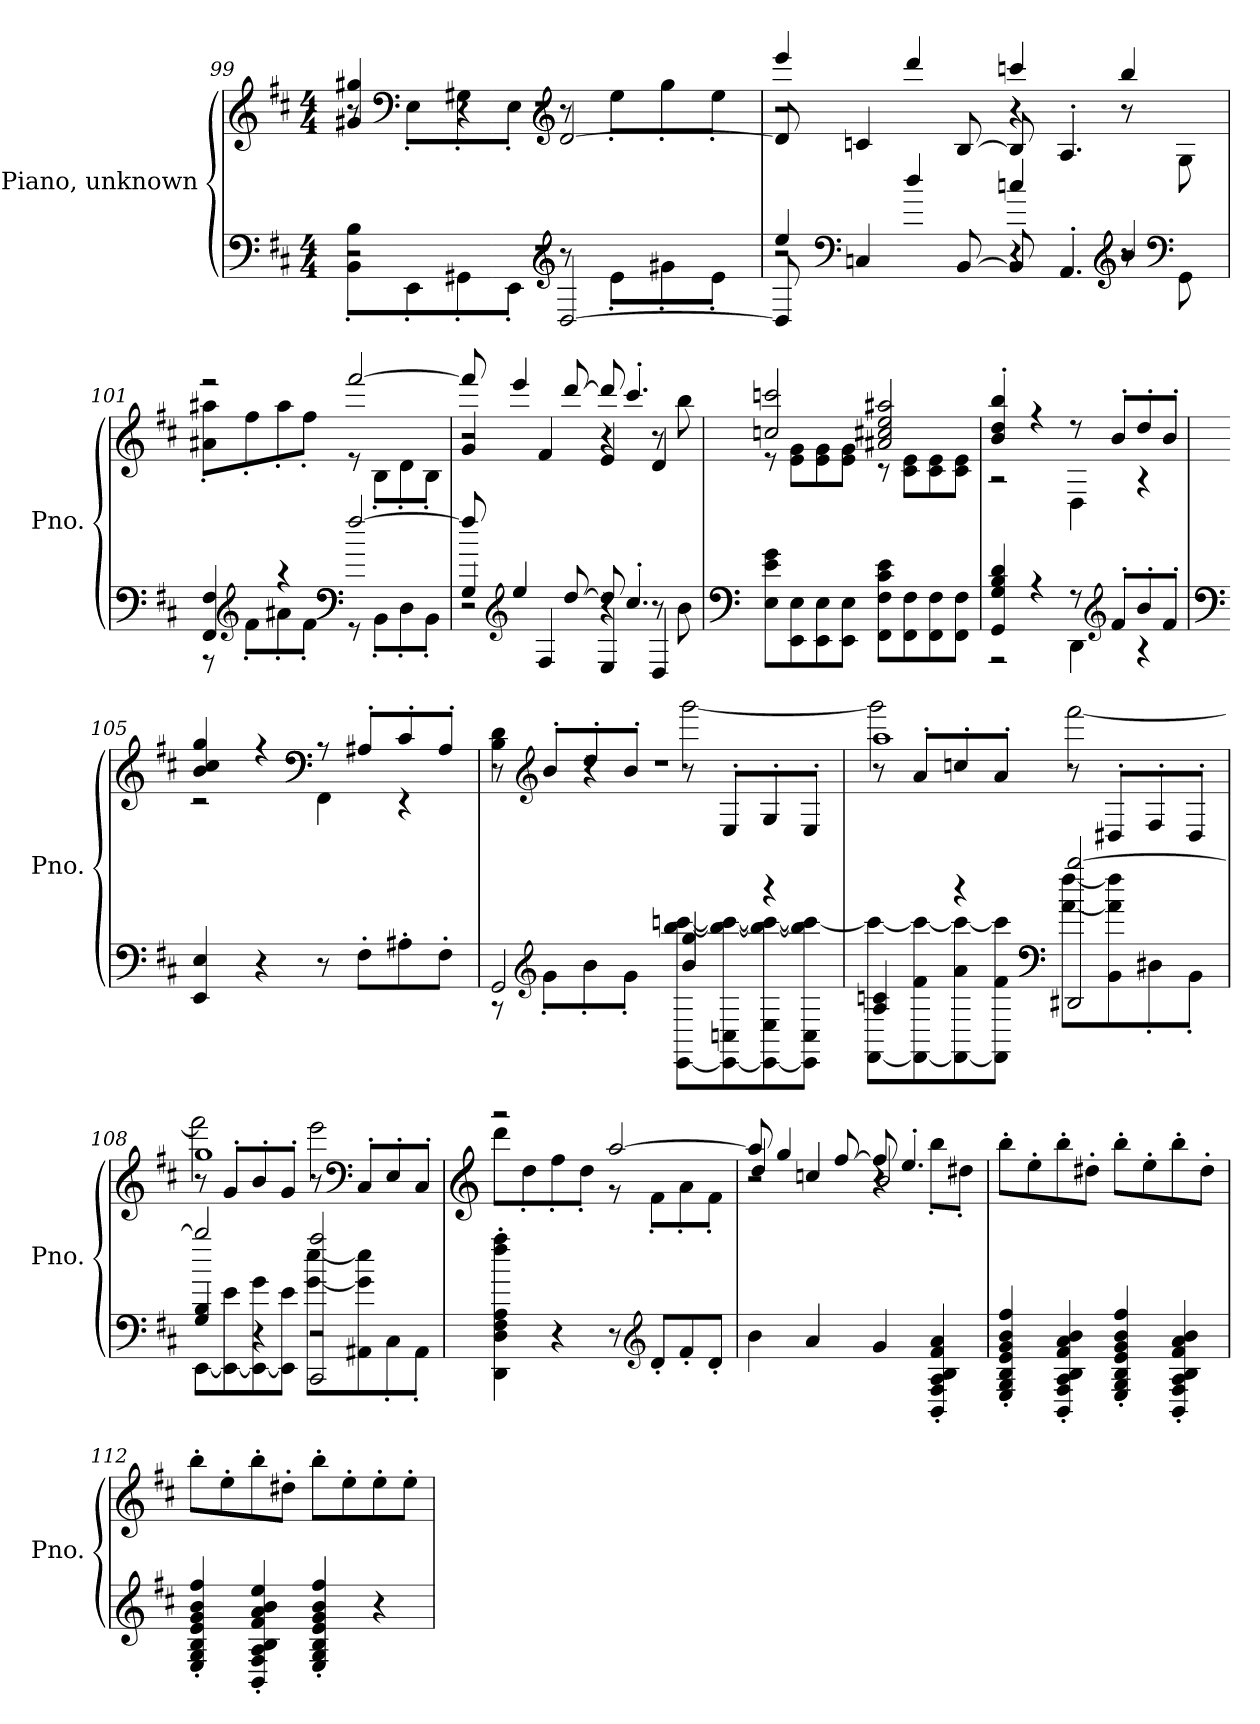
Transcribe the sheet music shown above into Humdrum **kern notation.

**kern	**kern
*part1	*part1
*staff2	*staff1
*I"Piano, unknown	*
*I'Pno.	*
*clefF4	*clefG2
*k[f#c#]	*k[f#c#]
*M4/4	*M4/4
=99	=99
*^	*^
*	*^	*	*^
1r	8BB\' 8B\'L	2r	1r	8r	4g#X/ 4gg#X/
*	*	*	*clefF4	*	*
.	8EE'\	.	.	8E'\L	.
.	8GG#X'\	.	.	8G#X'\	4r
.	8EE'\J	.	.	8E'\J	.
*clefG2	*	*	*clefG2	*	*
.	8r	[2D/	.	8r	[2d/
.	8e'\L	.	.	8ee'\L	.
.	8g#X'\	.	.	8gg#'\	.
.	8e'\J	.	.	8ee'\J	.
!!LO:PB:g=z	!!	!!
=100	=100	=100	=100	=100	=100
4ee/	2r	8D/]	4eee/	2r	8d/]
*clefF4	*	*	*	*	*
.	.	4Cn/	.	.	4cn/
4dd/	.	.	4ddd/	.	.
.	.	[8BB/	.	.	[8B/
4ccn/	4r	8BB/]	4cccn/	4r	8B/]
.	.	4.AA'/	.	.	4.A'/
*clefG2	*	*	*	*	*
4b/	8r	.	4bb/	8r	.
*clefF4	*	*	*	*	*
.	8GG\	.	.	8G\	.
*	*v	*v	*	*	*
*	*	*	*v	*v
=101	=101	=101	=101
4FF#/ 4F#/	8r	2r	8a#X\' 8aa#X\'L
*clefG2	*	*	*
.	8f#'\L	.	8ff#'\
4r	8a#X'\	.	8aa#'\
.	8f#'\J	.	8ff#'\J
*clefF4	*	*	*
[2ff#/	8r	[2fff#/	8r
.	8BB'\L	.	8B'\L
.	8D'\	.	8d'\
.	8BB'\J	.	8B'\J
=102	=102	=102	=102
*	*^	*	*^
8ff#/]	2r	4G/	8fff#/]	2r	4g/
*clefG2	*	*	*	*	*
4ee/	.	.	4eee/	.	.
.	.	4F#/	.	.	4f#/
[8dd/	.	.	[8ddd/	.	.
8dd/]	4r	4E/	8ddd/]	4r	4e/
4.cc#'/	.	.	4.ccc#'/	.	.
.	8r	4D/	.	8r	4d/
.	8b\	.	.	8bb\	.
*v	*v	*v	*	*	*
*	*v	*v	*v
!!LO:LB:g=z
=103	=103
*clefF4	*
*	*^
8E\ 8e\ 8g\L	2ccn/ 2cccn/	8r
8EE\ 8E\	.	8e\ 8g\L
8EE\ 8E\	.	8e\ 8g\
8EE\ 8E\J	.	8e\ 8g\J
8FF#\ 8F#\ 8c#\ 8e\L	2a#X/ 2cc#X/ 2ee/ 2aa#X/	8r
8FF#\ 8F#\	.	8c#\ 8e\L
8FF#\ 8F#\	.	8c#\ 8e\
8FF#\ 8F#\J	.	8c#\ 8e\J
=104	=104	=104
*^	*	*
4GG/ 4G/ 4B/ 4d/	2r	4b/' 4dd/' 4bb/'	2r
4r	.	4r	.
8r	4DD\	8r	4D\
*clefG2	*	*	*
8f#'/L	.	8b'/L	.
8b'/	4r	8dd'/	4r
8f#'/J	.	8b'/J	.
*v	*v	*	*
=105	=105	=105
*clefF4	*	*
4EE/ 4E/	4b/ 4cc#/ 4gg/	2r
4r	4r	.
*	*clefF4	*
8r	8r	4FF#\
8F#'\L	8A#X'/L	.
8A#X'\	8c#'/	4r
8F#'\J	8A#'/J	.
!!LO:LB:g=z
=106	=106	=106
*^	*	*^
2GG/	8r	1r	4B\ 4d\	8r
*clefG2	*	*clefG2	*	*
.	8g'\L	.	.	8b'/L
.	8b'\	.	4r	8dd'/
.	8g'\J	.	.	8b'/J
4b/ 4gg/	[8EE\ [8bb\ [8cccn\L	.	[2ggg\	8r
.	8EE\_ 8Cn\ 8bb\_ 8ccc\_	.	.	8E'/L
4r	8EE\_ 8E\ 8bb\_ 8ccc\_	.	.	8G'/
.	8EE\] 8C\ 8bb\] 8ccc\_J	.	.	8E'/J
=107	=107	=107	=107	=107
4A/ 4cn/	[8FF#\ 8ccc\_L	1aa	2ggg\]	8r
.	8FF#\_ 8f#\ 8ccc\_	.	.	8a'/L
4r	8FF#\_ 8a\ 8ccc\_	.	.	8ccn'/
.	8FF#\] 8f#\ 8ccc\]J	.	.	8a'/J
*clefF4	*	*	*	*
2DD#X/ [2bb/	[8a\ [8ff#\L	.	[2fff#\	8r
.	8BB\ 8a\] 8ff#\]	.	.	8D#X'/L
.	8D#X'\	.	.	8F#'/
.	8BB'\J	.	.	8D#'/J
=108	=108	=108	=108	=108
*	*^	*	*	*
2bb/]	[8EE\L	4G/ 4B/	1gg	2fff#\]	8r
.	8EE\_ 8e\	.	.	.	8g'/L
.	8EE\_ 8g\	4r	.	.	8b'/
.	8EE\] 8e\J	.	.	.	8g'/J
2CC#/ 2aa/	[8g\ [8ee\L	2r	.	2eee\	8r
*	*	*	*clefF4	*	*
.	8AA#X\ 8g\] 8ee\]	.	.	.	8C#'/L
.	8C#'\	.	.	.	8E'/
.	8AA#'\J	.	.	.	8C#'/J
*v	*v	*v	*	*	*
*	*v	*v	*v
!!LO:LB:g=z
=109	=109
*	*clefG2
*	*^
4DD\' 4D\' 4F#\' 4A\' 4ff#\' 4aa\'	2r	8ddd\L
.	.	8dd'\
4r	.	8ff#'\
.	.	8dd'\J
8r	[2aa/	8r
*clefG2	*	*
8d'/L	.	8f#'\L
8f#'/	.	8a'\
8d'/J	.	8f#'\J
=110	=110	=110
*	*	*^
4b\	8aa/]	2r	4dd/
.	4gg/	.	.
4a/	.	.	4ccn/
.	[8ff#/	.	.
4g/	8ff#/]	4r	2b/
.	4.ee'/	.	.
4BB/' 4F#/' 4A/' 4B/' 4f#/' 4a/'	.	8bb'\L	.
.	.	8dd#X'\J	.
*	*v	*v	*v
=111	=111
4E/' 4G/' 4B/' 4e/' 4g/' 4b/' 4ff#/'	8bb'\L
.	8ee'\
4BB/' 4F#/' 4A/' 4B/' 4f#/' 4a/' 4b/'	8bb'\
.	8dd#X'\J
4E/' 4G/' 4B/' 4e/' 4g/' 4b/' 4ff#/'	8bb'\L
.	8ee'\
4BB/' 4F#/' 4A/' 4B/' 4f#/' 4a/' 4b/'	8bb'\
.	8dd#'\J
=112	=112
4E/' 4G/' 4B/' 4e/' 4g/' 4b/' 4ff#/'	8bb'\L
.	8ee'\
4BB/' 4F#/' 4A/' 4B/' 4f#/' 4a/' 4b/' 4ee/'	8bb'\
.	8dd#X'\J
4E/' 4G/' 4B/' 4e/' 4g/' 4b/' 4ff#/'	8bb'\L
.	8ee'\
4r	8ee'\
.	8ee'\J
=	=
*-	*-
